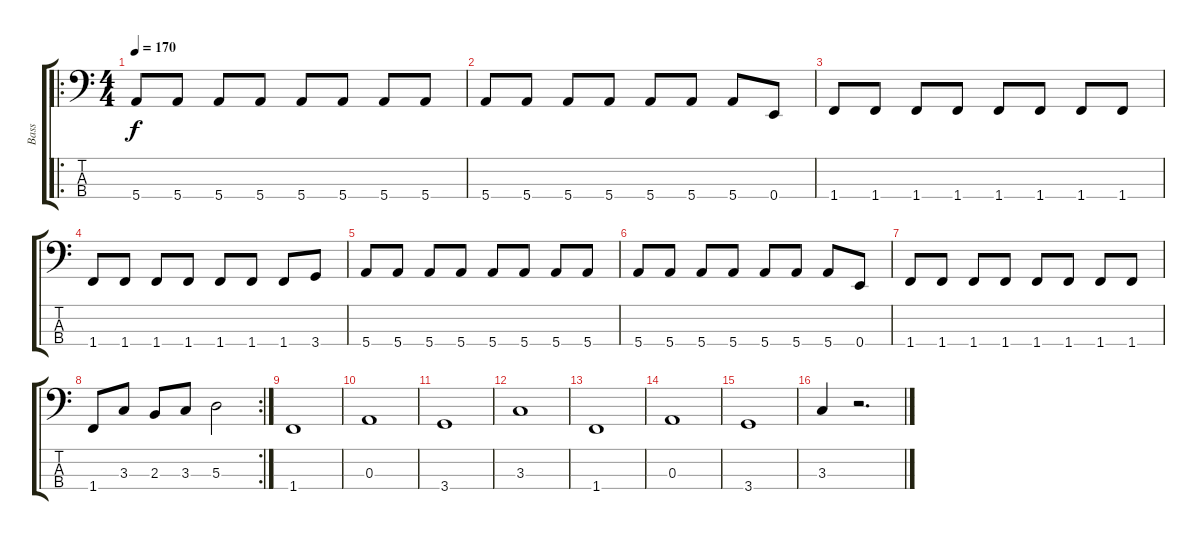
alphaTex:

\track ("Bass" "Bass") {instrument electricbassfinger}
\staff {score tabs}
\tuning (G2 D2 A1 E1) {hide}
\ro
\ts (4 4)
\tempo 170
\clef f4
\ks c
5.4.8{dy f} 5.4.8 5.4.8 5.4.8 5.4.8 5.4.8 5.4.8 5.4.8 |
5.4.8 5.4.8 5.4.8 5.4.8 5.4.8 5.4.8 5.4.8 0.4.8 |
1.4.8 1.4.8 1.4.8 1.4.8 1.4.8 1.4.8 1.4.8 1.4.8 |
1.4.8 1.4.8 1.4.8 1.4.8 1.4.8 1.4.8 1.4.8 3.4.8 |
5.4.8 5.4.8 5.4.8 5.4.8 5.4.8 5.4.8 5.4.8 5.4.8 |
5.4.8 5.4.8 5.4.8 5.4.8 5.4.8 5.4.8 5.4.8 0.4.8 |
1.4.8 1.4.8 1.4.8 1.4.8 1.4.8 1.4.8 1.4.8 1.4.8 |
\rc 2
1.4.8 3.3.8 2.3.8 3.3.8 5.3.2 |
1.4.1 |
0.3.1 |
3.4.1 |
3.3.1 |
1.4.1 |
0.3.1 |
3.4.1 |
3.3.4 r.2{d}
